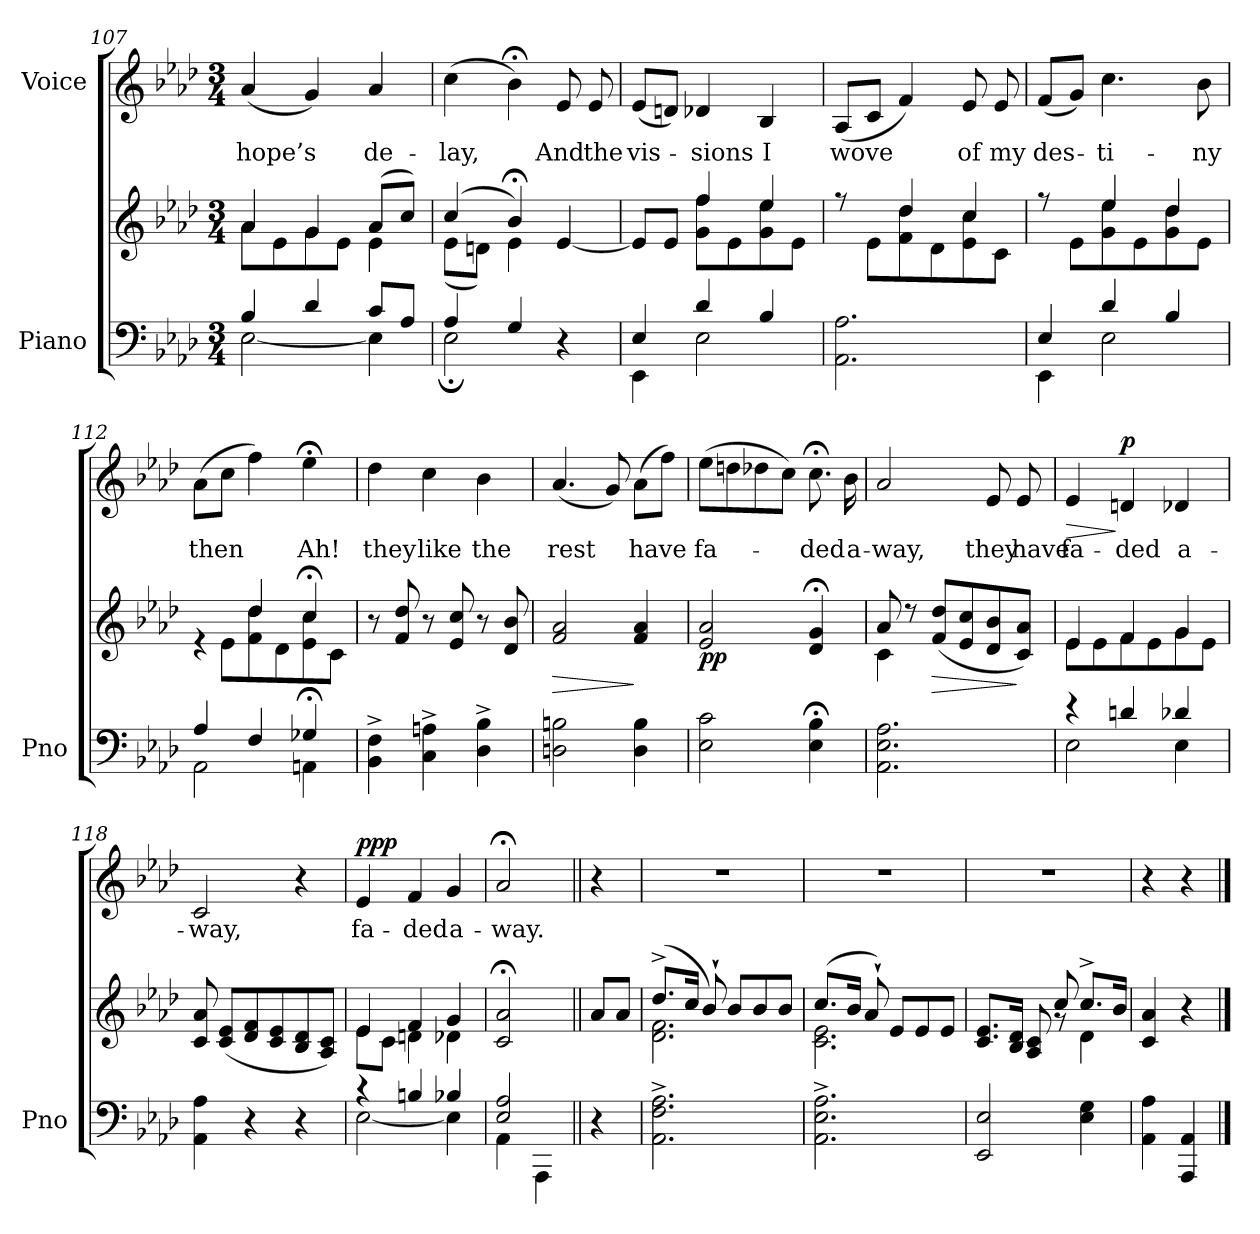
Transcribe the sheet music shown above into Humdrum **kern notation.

**kern	**kern	**dynam	**kern	**text	**dynam
*part2	*part2	*part2	*part1	*part1	*part1
*staff3	*staff2	*staff2/3	*staff1	*staff1	*staff1
*I"Piano	*	*	*I"Voice	*	*
*I'Pno	*	*	*	*	*
*clefF4	*clefG2	*	*clefG2	*	*
*k[b-e-a-d-]	*k[b-e-a-d-]	*	*k[b-e-a-d-]	*	*
*M3/4	*M3/4	*	*M3/4	*	*
=107	=107	=107	=107	=107	=107
*^	*^	*	*	*	*
!	!	!	!	!	!	!LO:LY:b	!
4B-/	[2E-\	4a-/	8a-\L	.	(<4a-/	hope’s	.
.	.	.	8e-\	.	.	.	.
4d-/	.	4g/	8g\	.	4g/)	.	.
.	.	.	8e-\J	.	.	.	.
!	!	!	!	!	!	!LO:LY:b	!
8c/L	4E-\]	(<8a-/L	4e-\	.	4a-/	de-	.
8A-/J	.	8cc/J)	.	.	.	.	.
=108	=108	=108	=108	=108	=108	=108	=108
!	!	!	!	!	!	!LO:LY:b	!
4A-/	2E-;\	(>4cc/	(>8e-\L	.	(>4cc\	-lay,	.
.	.	.	8dn\J)	.	.	.	.
4G/	.	4b-;</)	4e-\	.	4b-;<\)	.	.
!	!	!	!	!	!	!LO:LY:b	!
4r	4ryy	[4e-/	4ryy	.	8e-/	And	.
!	!	!	!	!	!	!LO:LY:b	!
.	.	.	.	.	8e-/	the	.
!!LO:LB:g=z
=109	=109	=109	=109	=109	=109	=109	=109
!	!	!	!	!	!	!LO:LY:b	!
4E-/	4EE-\	8e-/L]	4rffyy	.	(<8e-/L	vis-	.
.	.	8e-/J	.	.	8dn/J)	.	.
!	!	!	!	!	!	!LO:LY:b	!
4d-/	2E-\	4ff/	8g\ 8ff\L	.	4d-X/	-sions	.
.	.	.	8e-\	.	.	.	.
!	!	!	!	!	!	!LO:LY:b	!
4B-/	.	4ee-/	8g\ 8ee-\	.	4B-/	I	.
.	.	.	8e-\J	.	.	.	.
*v	*v	*	*	*	*	*	*
=110	=110	=110	=110	=110	=110	=110
!	!	!	!	!	!LO:LY:b	!
2.AA-\ 2.A-\	4ryy	8rff	.	(<8A-/L	wove	.
.	.	8e-\L	.	8c/J	.	.
.	4dd-/	8f\ 8dd-\	.	4f/)	.	.
.	.	8d-\	.	.	.	.
!	!	!	!	!	!LO:LY:b	!
.	4cc/	8e-\ 8cc\	.	8e-/	of	.
!	!	!	!	!	!LO:LY:b	!
.	.	8c\J	.	8e-/	my	.
=111	=111	=111	=111	=111	=111	=111
*^	*	*	*	*	*	*
!	!	!	!	!	!	!LO:LY:b	!
4E-/	4EE-\	4ryy	8rff	.	(<8f/L	des-	.
.	.	.	8e-\L	.	8g/J)	.	.
!	!	!	!	!	!	!LO:LY:b	!
4d-/	2E-\	4ee-/	8g\ 8ee-\	.	4.cc\	-ti-	.
.	.	.	8e-\	.	.	.	.
4B-/	.	4dd-/	8g\ 8dd-\	.	.	.	.
!	!	!	!	!	!	!LO:LY:b	!
.	.	.	8e-\J	.	8b-\	-ny	.
=112	=112	=112	=112	=112	=112	=112	=112
!	!	!	!	!	!	!LO:LY:b	!
4A-/	2AA-\	4re	8ryy	.	(>8a-\L	then	.
.	.	.	8e-\L	.	8cc\J	.	.
4F/	.	4dd-/	8f\ 8dd-\	.	4ff\)	.	.
.	.	.	8d-\	.	.	.	.
!	!	!	!	!	!	!LO:LY:b	!
4G-X;/	4AAn\	4cc;</	8e-\ 8cc\	.	4ee-;<\	Ah!	.
.	.	.	8c\J	.	.	.	.
*v	*v	*	*	*	*	*	*
!!LO:PB:g=z
=113	=113	=113	=113	=113	=113	=113
!	!	!	!	!	!LO:LY:b	!
*	*v	*v	*	*	*	*
4BB-\^ 4F\^	8r	.	4dd-\	they	.
.	8f/ 8dd-/	.	.	.	.
!	!	!	!	!LO:LY:b	!
4C\^ 4An\^	8r	.	4cc\	like	.
.	8e-/ 8cc/	.	.	.	.
!	!	!	!	!LO:LY:b	!
4D-\^ 4B-\^	8r	.	4b-\	the	.
.	8d-/ 8b-/	.	.	.	.
=114	=114	=114	=114	=114	=114
!	!	!LO:HP:b	!	!LO:LY:b	!
2Dn\ 2Bn\	2f/ 2a-/	>	(<4.a-/	rest	.
.	.	.	8g/)	.	.
!	!	!	!	!LO:LY:b	!
4D\ 4B\	4f/ 4a-/	]	(>8a-\L	have	.
.	.	.	8ff\J)	.	.
=115	=115	=115	=115	=115	=115
!	!	!LO:DY:b	!	!LO:LY:b	!
2E-\ 2c\	2e-/ 2a-/	pp	(>8ee-\L	fa-	.
.	.	.	8ddn\	.	.
.	.	.	8dd-X\	.	.
.	.	.	8cc\J)	.	.
!	!	!	!	!LO:LY:b	!
4E-\;< 4B-\;<	4d-/; 4g/;	.	8.cc;<\	-ded	.
!	!	!	!	!LO:LY:b	!
.	.	.	16b-\	a-	.
=116	=116	=116	=116	=116	=116
*	*^	*	*	*	*
!	!	!	!	!	!LO:LY:b	!
2.AA-\ 2.E-\ 2.A-\	8a-/	4c\	.	2a-/	-way,	.
.	8r	.	.	.	.	.
!	!	!	!LO:HP:b	!	!	!
.	(<8f/ 8dd-/L	4ryy	>	.	.	.
.	8e-/ 8cc/	.	.	.	.	.
!	!	!	!	!	!LO:LY:b	!
.	8d-/ 8b-/	4ryy	.	8e-/	they	.
!	!	!	!	!	!LO:LY:b	!
.	8c/ 8a-/J)	.	]	8e-/	have	.
!!LO:LB:g=z
=117	=117	=117	=117	=117	=117	=117
*^	*	*	*	*	*	*
!	!	!	!	!	!	!LO:LY:b	!LO:HP:b
4r	2E-\	4e-/	8e-\L	.	4e-/	fa-	>
.	.	.	8e-\	.	.	.	.
!	!	!	!	!	!	!LO:LY:b	!LO:DY:n=1:a
4dn/	.	4f/	8f\	.	4dn/	-ded	] p
.	.	.	8e-\	.	.	.	.
!	!	!	!	!	!	!LO:LY:b	!
4d-X/	4E-\	4g/	8g\	.	4d-X/	a-	.
.	.	.	8e-\J	.	.	.	.
*v	*v	*	*	*	*	*	*
=118	=118	=118	=118	=118	=118	=118
!	!	!	!	!	!LO:LY:b	!
*	*v	*v	*	*	*	*
4AA-\ 4A-\	8c/ 8a-/	.	2c/	-way,	.
.	(<8c/ 8e-/L	.	.	.	.
4r	8d-/ 8f/	.	.	.	.
.	8c/ 8e-/	.	.	.	.
4r	8B-/ 8d-/	.	4r	.	.
.	8A-/ 8c/J)	.	.	.	.
=119	=119	=119	=119	=119	=119
*^	*^	*	*	*	*
!	!	!	!	!	!	!LO:LY:b	!LO:DY:a
4r	[2E-\	4e-/	8e-\L	.	4e-/	fa-	ppp
.	.	.	8c\J	.	.	.	.
!	!	!	!	!	!	!LO:LY:b	!
4Bn/	.	4f/	4dn\	.	4f/	-ded	.
!	!	!	!	!	!	!LO:LY:b	!
4B-X/	4E-\]	4g/	4d-X\	.	4g/	a-	.
=120	=120	=120	=120	=120	=120	=120	=120
!	!	!	!	!	!	!LO:LY:b	!
*	*	*v	*v	*	*	*	*
2E-/ 2A-/	4AA-\	2c/;< 2a-/;<	.	2a-;</	-way.	.
.	4AAA-\	.	.	.	.	.
*v	*v	*	*	*	*	*
!!LO:LB:g=z
=120X9||	=120X9||	=120X9||	=120X9||	=120X9||	=120X9||
4r	8a-/L	.	4r	.	.
.	8a-/J	.	.	.	.
=121	=121	=121	=121	=121	=121
*	*^	*	*	*	*
2.AA-\^ 2.F\^ 2.A-\^	(>8.dd-^/L	2.d-\ 2.f\	.	2.r	.	.
.	16cc/Jk	.	.	.	.	.
.	8b-`/)	.	.	.	.	.
.	8b-/L	.	.	.	.	.
.	8b-/	.	.	.	.	.
.	8b-/J	.	.	.	.	.
=122	=122	=122	=122	=122	=122	=122
2.AA-\^ 2.E-\^ 2.A-\^	(>8.cc/L	2.c\ 2.e-\	.	2.r	.	.
.	16b-/Jk	.	.	.	.	.
.	8a-`/)	.	.	.	.	.
.	8e-/L	.	.	.	.	.
.	8e-/	.	.	.	.	.
.	8e-/J	.	.	.	.	.
=123	=123	=123	=123	=123	=123	=123
2EE-/ 2E-/	8.c/ 8.e-/L	4ryy	.	2.r	.	.
.	16B-/ 16d-/Jk	.	.	.	.	.
.	8A-/ 8c/	8ryy	.	.	.	.
.	8cc/	8rg	.	.	.	.
4E-\ 4G\	8.cc^/L	4d-\	.	.	.	.
.	16b-/Jk	.	.	.	.	.
*	*v	*v	*	*	*	*
=124	=124	=124	=124	=124	=124
4AA-\ 4A-\	4c/ 4a-/	.	4r	.	.
4AAA-/ 4AA-/	4r	.	4r	.	.
==	==	==	==	==	==
*-	*-	*-	*-	*-	*-
